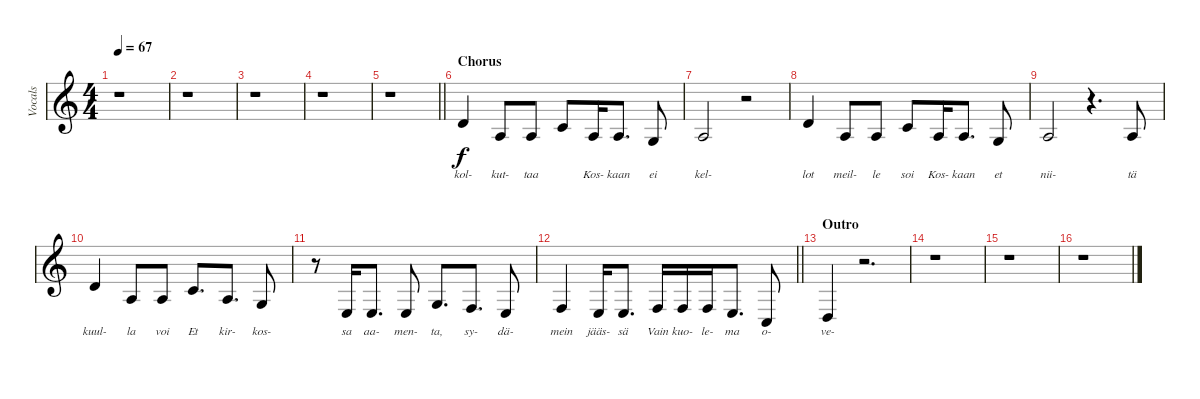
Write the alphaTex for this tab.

\track ("Vocals" "Vocals") {instrument fx5brightness}
\staff {score}
\tuning (E4 B3 G3 D3 A2 D2) {hide}
\ts (4 4)
\tempo 67
\clef g2
\ks c
r.1{dy f} |
r.1 |
r.1 |
r.1 |
\barLineRight lightlight
r.1 |
\section ("" "Chorus")
3.2.4{lyrics (0 "kol-") lyrics (1 "") lyrics (2 "") lyrics (3 "") lyrics (4 "")} 2.3.8{lyrics (0 "kut-") lyrics (1 "") lyrics (2 "") lyrics (3 "") lyrics (4 "")} 2.3.8{lyrics (0 "taa") lyrics (1 "") lyrics (2 "") lyrics (3 "") lyrics (4 "")} 1.2.8{lyrics (0 "") lyrics (1 "") lyrics (2 "") lyrics (3 "") lyrics (4 "")} 2.3.16{lyrics (0 "Kos-") lyrics (1 "") lyrics (2 "") lyrics (3 "") lyrics (4 "")} 2.3.8{d lyrics (0 "kaan") lyrics (1 "") lyrics (2 "") lyrics (3 "") lyrics (4 "")} 0.3.8{lyrics (0 "ei") lyrics (1 "") lyrics (2 "") lyrics (3 "") lyrics (4 "")} |
2.3.2{lyrics (0 "kel-") lyrics (1 "") lyrics (2 "") lyrics (3 "") lyrics (4 "")} r.2 |
3.2.4{lyrics (0 "lot") lyrics (1 "") lyrics (2 "") lyrics (3 "") lyrics (4 "")} 2.3.8{lyrics (0 "meil-") lyrics (1 "") lyrics (2 "") lyrics (3 "") lyrics (4 "")} 2.3.8{lyrics (0 "le") lyrics (1 "") lyrics (2 "") lyrics (3 "") lyrics (4 "")} 1.2.8{lyrics (0 "soi") lyrics (1 "") lyrics (2 "") lyrics (3 "") lyrics (4 "")} 2.3.16{lyrics (0 "Kos-") lyrics (1 "") lyrics (2 "") lyrics (3 "") lyrics (4 "")} 2.3.8{d lyrics (0 "kaan") lyrics (1 "") lyrics (2 "") lyrics (3 "") lyrics (4 "")} 0.3.8{lyrics (0 "et") lyrics (1 "") lyrics (2 "") lyrics (3 "") lyrics (4 "")} |
2.3.2{lyrics (0 "nii-") lyrics (1 "") lyrics (2 "") lyrics (3 "") lyrics (4 "")} r.4{d} 2.3.8{lyrics (0 "tä") lyrics (1 "") lyrics (2 "") lyrics (3 "") lyrics (4 "")} |
3.2.4{lyrics (0 "kuul-") lyrics (1 "") lyrics (2 "") lyrics (3 "") lyrics (4 "")} 2.3.8{lyrics (0 "la") lyrics (1 "") lyrics (2 "") lyrics (3 "") lyrics (4 "")} 2.3.8{lyrics (0 "voi") lyrics (1 "") lyrics (2 "") lyrics (3 "") lyrics (4 "")} 1.2.8{d lyrics (0 "Et") lyrics (1 "") lyrics (2 "") lyrics (3 "") lyrics (4 "")} 2.3.8{d lyrics (0 "kir-") lyrics (1 "") lyrics (2 "") lyrics (3 "") lyrics (4 "")} 0.3.8{lyrics (0 "kos-") lyrics (1 "") lyrics (2 "") lyrics (3 "") lyrics (4 "")} |
r.8 2.4.16{lyrics (0 "sa") lyrics (1 "") lyrics (2 "") lyrics (3 "") lyrics (4 "")} 2.4.8{d lyrics (0 "aa-") lyrics (1 "") lyrics (2 "") lyrics (3 "") lyrics (4 "")} 2.4.8{lyrics (0 "men-") lyrics (1 "") lyrics (2 "") lyrics (3 "") lyrics (4 "")} 0.3.8{d lyrics (0 "ta,") lyrics (1 "") lyrics (2 "") lyrics (3 "") lyrics (4 "")} 3.4.8{d lyrics (0 "sy-") lyrics (1 "") lyrics (2 "") lyrics (3 "") lyrics (4 "")} 2.4.8{lyrics (0 "dä-") lyrics (1 "") lyrics (2 "") lyrics (3 "") lyrics (4 "")} |
\barLineRight lightlight
3.4.4{lyrics (0 "mein") lyrics (1 "") lyrics (2 "") lyrics (3 "") lyrics (4 "")} 2.4.16{lyrics (0 "jääs-") lyrics (1 "") lyrics (2 "") lyrics (3 "") lyrics (4 "")} 2.4.8{d lyrics (0 "sä") lyrics (1 "") lyrics (2 "") lyrics (3 "") lyrics (4 "")} 3.4.16{lyrics (0 "Vain") lyrics (1 "") lyrics (2 "") lyrics (3 "") lyrics (4 "")} 3.4.16{lyrics (0 "kuo-") lyrics (1 "") lyrics (2 "") lyrics (3 "") lyrics (4 "")} 3.4.16{lyrics (0 "le-") lyrics (1 "") lyrics (2 "") lyrics (3 "") lyrics (4 "")} 2.4.8{d lyrics (0 "ma") lyrics (1 "") lyrics (2 "") lyrics (3 "") lyrics (4 "")} 3.5.8{lyrics (0 "o-") lyrics (1 "") lyrics (2 "") lyrics (3 "") lyrics (4 "")} |
\section ("" "Outro")
0.4.4{lyrics (0 "ve-") lyrics (1 "") lyrics (2 "") lyrics (3 "") lyrics (4 "")} r.2{d} |
r.1 |
r.1 |
r.1
